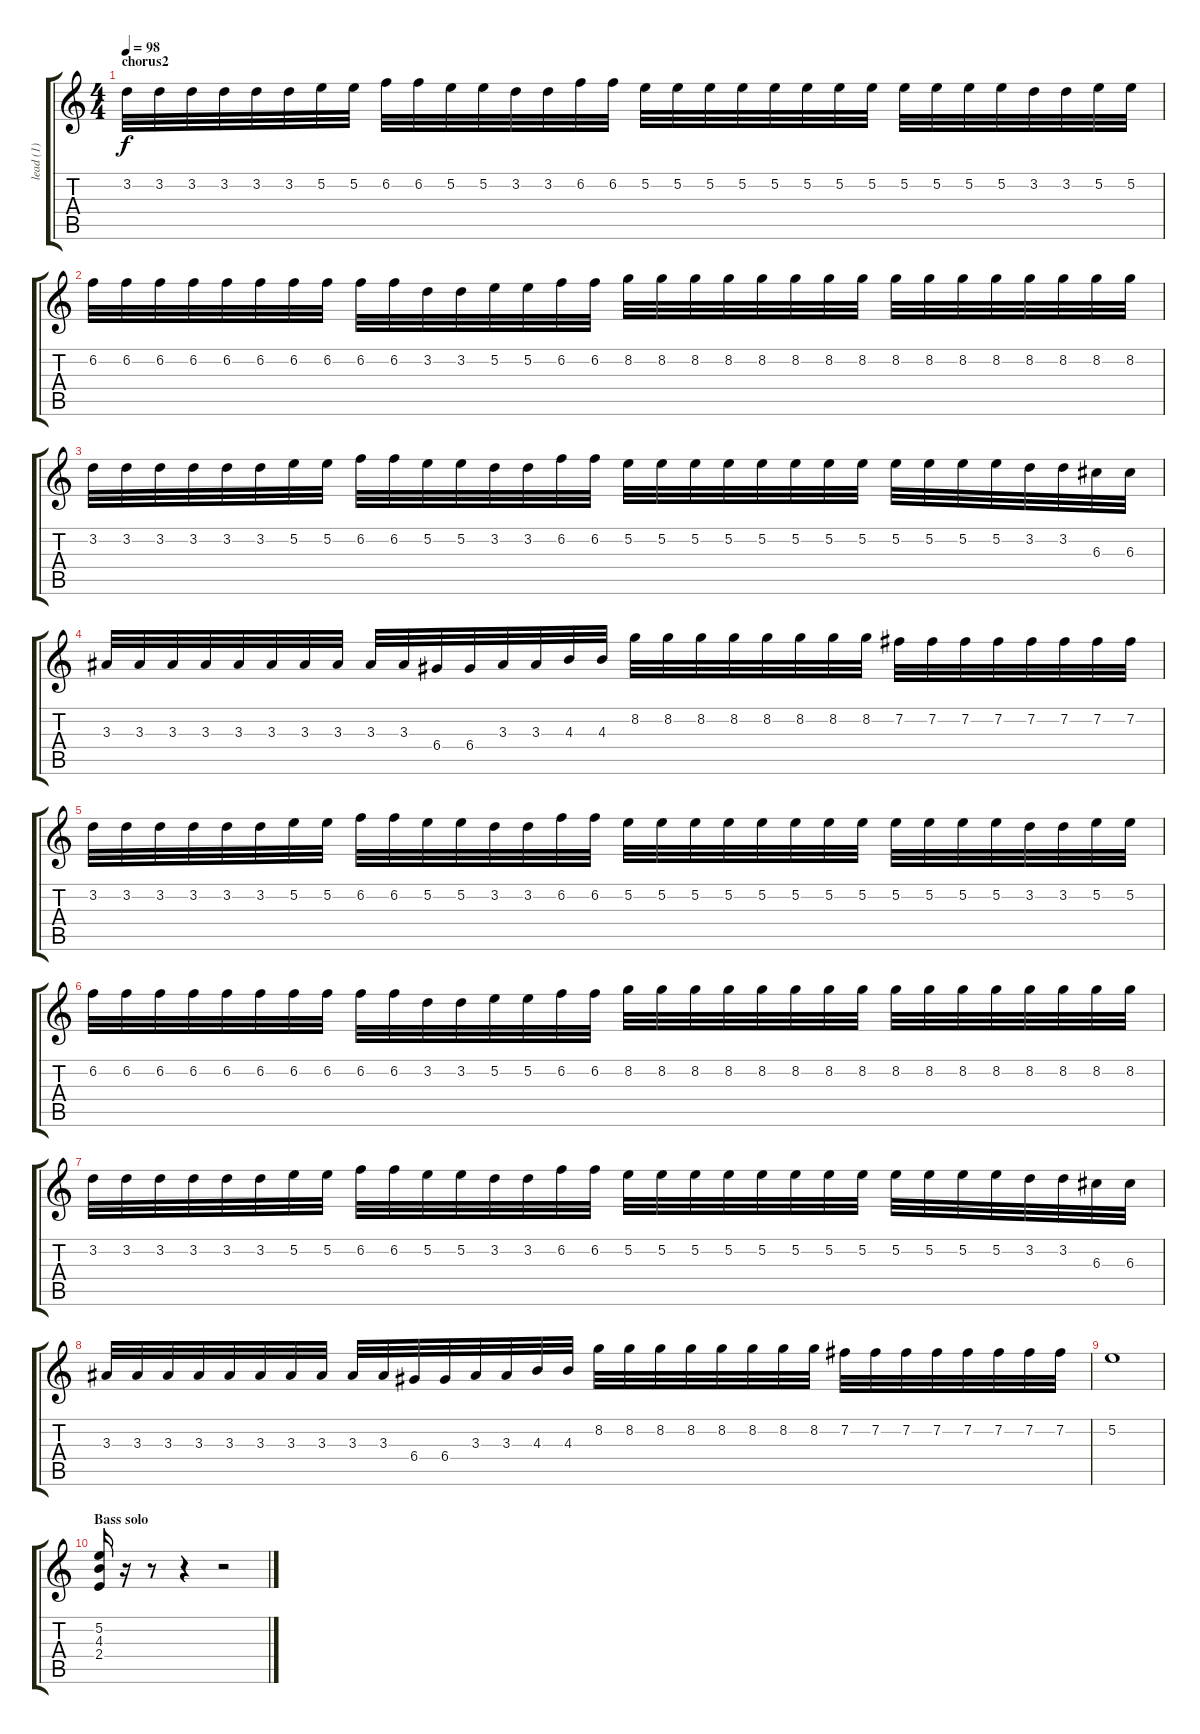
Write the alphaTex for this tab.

\track ("lead (1)" "lead (1)") {instrument distortionguitar}
\staff {score tabs}
\tuning (E4 B3 G3 D3 A2 E2) {hide}
\ts (4 4)
\section ("" "chorus2")
\tempo 98
\clef g2
\ks c
3.2.32{dy f} 3.2.32 3.2.32 3.2.32 3.2.32 3.2.32 5.2.32 5.2.32 6.2.32 6.2.32 5.2.32 5.2.32 3.2.32 3.2.32 6.2.32 6.2.32 5.2.32 5.2.32 5.2.32 5.2.32 5.2.32 5.2.32 5.2.32 5.2.32 5.2.32 5.2.32 5.2.32 5.2.32 3.2.32 3.2.32 5.2.32 5.2.32 |
6.2.32 6.2.32 6.2.32 6.2.32 6.2.32 6.2.32 6.2.32 6.2.32 6.2.32 6.2.32 3.2.32 3.2.32 5.2.32 5.2.32 6.2.32 6.2.32 8.2.32 8.2.32 8.2.32 8.2.32 8.2.32 8.2.32 8.2.32 8.2.32 8.2.32 8.2.32 8.2.32 8.2.32 8.2.32 8.2.32 8.2.32 8.2.32 |
3.2.32 3.2.32 3.2.32 3.2.32 3.2.32 3.2.32 5.2.32 5.2.32 6.2.32 6.2.32 5.2.32 5.2.32 3.2.32 3.2.32 6.2.32 6.2.32 5.2.32 5.2.32 5.2.32 5.2.32 5.2.32 5.2.32 5.2.32 5.2.32 5.2.32 5.2.32 5.2.32 5.2.32 3.2.32 3.2.32 6.3.32 6.3.32 |
3.3.32 3.3.32 3.3.32 3.3.32 3.3.32 3.3.32 3.3.32 3.3.32 3.3.32 3.3.32 6.4.32 6.4.32 3.3.32 3.3.32 4.3.32 4.3.32 8.2.32 8.2.32 8.2.32 8.2.32 8.2.32 8.2.32 8.2.32 8.2.32 7.2.32 7.2.32 7.2.32 7.2.32 7.2.32 7.2.32 7.2.32 7.2.32 |
3.2.32 3.2.32 3.2.32 3.2.32 3.2.32 3.2.32 5.2.32 5.2.32 6.2.32 6.2.32 5.2.32 5.2.32 3.2.32 3.2.32 6.2.32 6.2.32 5.2.32 5.2.32 5.2.32 5.2.32 5.2.32 5.2.32 5.2.32 5.2.32 5.2.32 5.2.32 5.2.32 5.2.32 3.2.32 3.2.32 5.2.32 5.2.32 |
6.2.32 6.2.32 6.2.32 6.2.32 6.2.32 6.2.32 6.2.32 6.2.32 6.2.32 6.2.32 3.2.32 3.2.32 5.2.32 5.2.32 6.2.32 6.2.32 8.2.32 8.2.32 8.2.32 8.2.32 8.2.32 8.2.32 8.2.32 8.2.32 8.2.32 8.2.32 8.2.32 8.2.32 8.2.32 8.2.32 8.2.32 8.2.32 |
3.2.32 3.2.32 3.2.32 3.2.32 3.2.32 3.2.32 5.2.32 5.2.32 6.2.32 6.2.32 5.2.32 5.2.32 3.2.32 3.2.32 6.2.32 6.2.32 5.2.32 5.2.32 5.2.32 5.2.32 5.2.32 5.2.32 5.2.32 5.2.32 5.2.32 5.2.32 5.2.32 5.2.32 3.2.32 3.2.32 6.3.32 6.3.32 |
3.3.32 3.3.32 3.3.32 3.3.32 3.3.32 3.3.32 3.3.32 3.3.32 3.3.32 3.3.32 6.4.32 6.4.32 3.3.32 3.3.32 4.3.32 4.3.32 8.2.32 8.2.32 8.2.32 8.2.32 8.2.32 8.2.32 8.2.32 8.2.32 7.2.32 7.2.32 7.2.32 7.2.32 7.2.32 7.2.32 7.2.32 7.2.32 |
5.2.1 |
\section ("" "Bass solo")
(5.2 4.3 2.4).16 r.16 r.8 r.4 r.2
